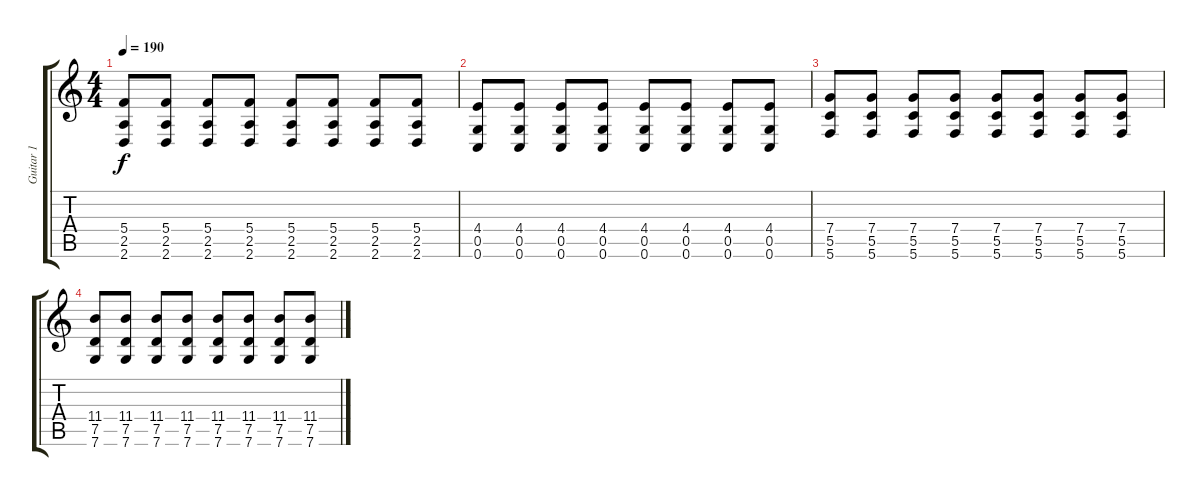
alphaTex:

\track ("Guitar 1" "Guitar 1") {instrument distortionguitar}
\staff {score tabs}
\tuning (D4 A3 F3 C3 G2 C2) {hide}
\ts (4 4)
\tempo 190
\clef g2
\ks c
(5.4 2.5 2.6).8{dy f} (5.4 2.5 2.6).8 (5.4 2.5 2.6).8 (5.4 2.5 2.6).8 (5.4 2.5 2.6).8 (5.4 2.5 2.6).8 (5.4 2.5 2.6).8 (5.4 2.5 2.6).8 |
(4.4 0.5 0.6).8 (4.4 0.5 0.6).8 (4.4 0.5 0.6).8 (4.4 0.5 0.6).8 (4.4 0.5 0.6).8 (4.4 0.5 0.6).8 (4.4 0.5 0.6).8 (4.4 0.5 0.6).8 |
(7.4 5.5 5.6).8 (7.4 5.5 5.6).8 (7.4 5.5 5.6).8 (7.4 5.5 5.6).8 (7.4 5.5 5.6).8 (7.4 5.5 5.6).8 (7.4 5.5 5.6).8 (7.4 5.5 5.6).8 |
(11.4 7.5 7.6).8 (11.4 7.5 7.6).8 (11.4 7.5 7.6).8 (11.4 7.5 7.6).8 (11.4 7.5 7.6).8 (11.4 7.5 7.6).8 (11.4 7.5 7.6).8 (11.4 7.5 7.6).8
